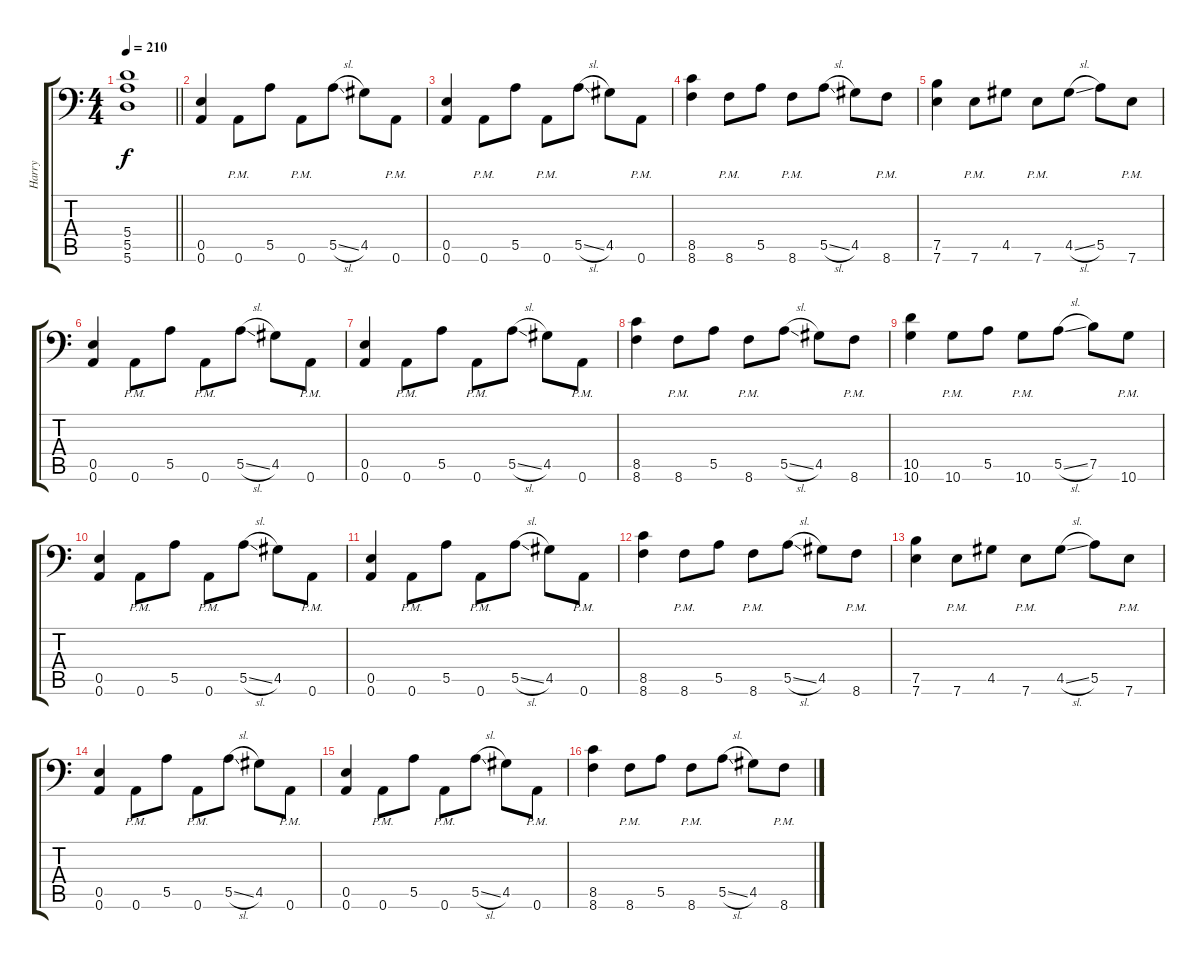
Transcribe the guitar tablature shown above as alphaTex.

\track ("Harry" "Harry") {instrument distortionguitar}
\staff {score tabs}
\tuning (B3 Gb3 D3 A2 E2 A1) {hide}
\ts (4 4)
\tempo 210
\clef f4
\barLineRight lightlight
\ks c
(5.4{t} 5.5{t} 5.6{t}).1{dy f} |
\section ("" "")
(0.5 0.6).4 0.6{pm}.8 5.5.8 0.6{pm}.8 5.5{sl}.8 4.5.8 0.6{pm}.8 |
(0.5 0.6).4 0.6{pm}.8 5.5.8 0.6{pm}.8 5.5{sl}.8 4.5.8 0.6{pm}.8 |
(8.5 8.6).4 8.6{pm}.8 5.5.8 8.6{pm}.8 5.5{sl}.8 4.5.8 8.6{pm}.8 |
(7.5 7.6).4 7.6{pm}.8 4.5.8 7.6{pm}.8 4.5{sl}.8 5.5.8 7.6{pm}.8 |
(0.5 0.6).4 0.6{pm}.8 5.5.8 0.6{pm}.8 5.5{sl}.8 4.5.8 0.6{pm}.8 |
(0.5 0.6).4 0.6{pm}.8 5.5.8 0.6{pm}.8 5.5{sl}.8 4.5.8 0.6{pm}.8 |
(8.5 8.6).4 8.6{pm}.8 5.5.8 8.6{pm}.8 5.5{sl}.8 4.5.8 8.6{pm}.8 |
(10.5 10.6).4 10.6{pm}.8 5.5.8 10.6{pm}.8 5.5{sl}.8 7.5.8 10.6{pm}.8 |
(0.5 0.6).4 0.6{pm}.8 5.5.8 0.6{pm}.8 5.5{sl}.8 4.5.8 0.6{pm}.8 |
(0.5 0.6).4 0.6{pm}.8 5.5.8 0.6{pm}.8 5.5{sl}.8 4.5.8 0.6{pm}.8 |
(8.5 8.6).4 8.6{pm}.8 5.5.8 8.6{pm}.8 5.5{sl}.8 4.5.8 8.6{pm}.8 |
(7.5 7.6).4 7.6{pm}.8 4.5.8 7.6{pm}.8 4.5{sl}.8 5.5.8 7.6{pm}.8 |
(0.5 0.6).4 0.6{pm}.8 5.5.8 0.6{pm}.8 5.5{sl}.8 4.5.8 0.6{pm}.8 |
(0.5 0.6).4 0.6{pm}.8 5.5.8 0.6{pm}.8 5.5{sl}.8 4.5.8 0.6{pm}.8 |
(8.5 8.6).4 8.6{pm}.8 5.5.8 8.6{pm}.8 5.5{sl}.8 4.5.8 8.6{pm}.8
